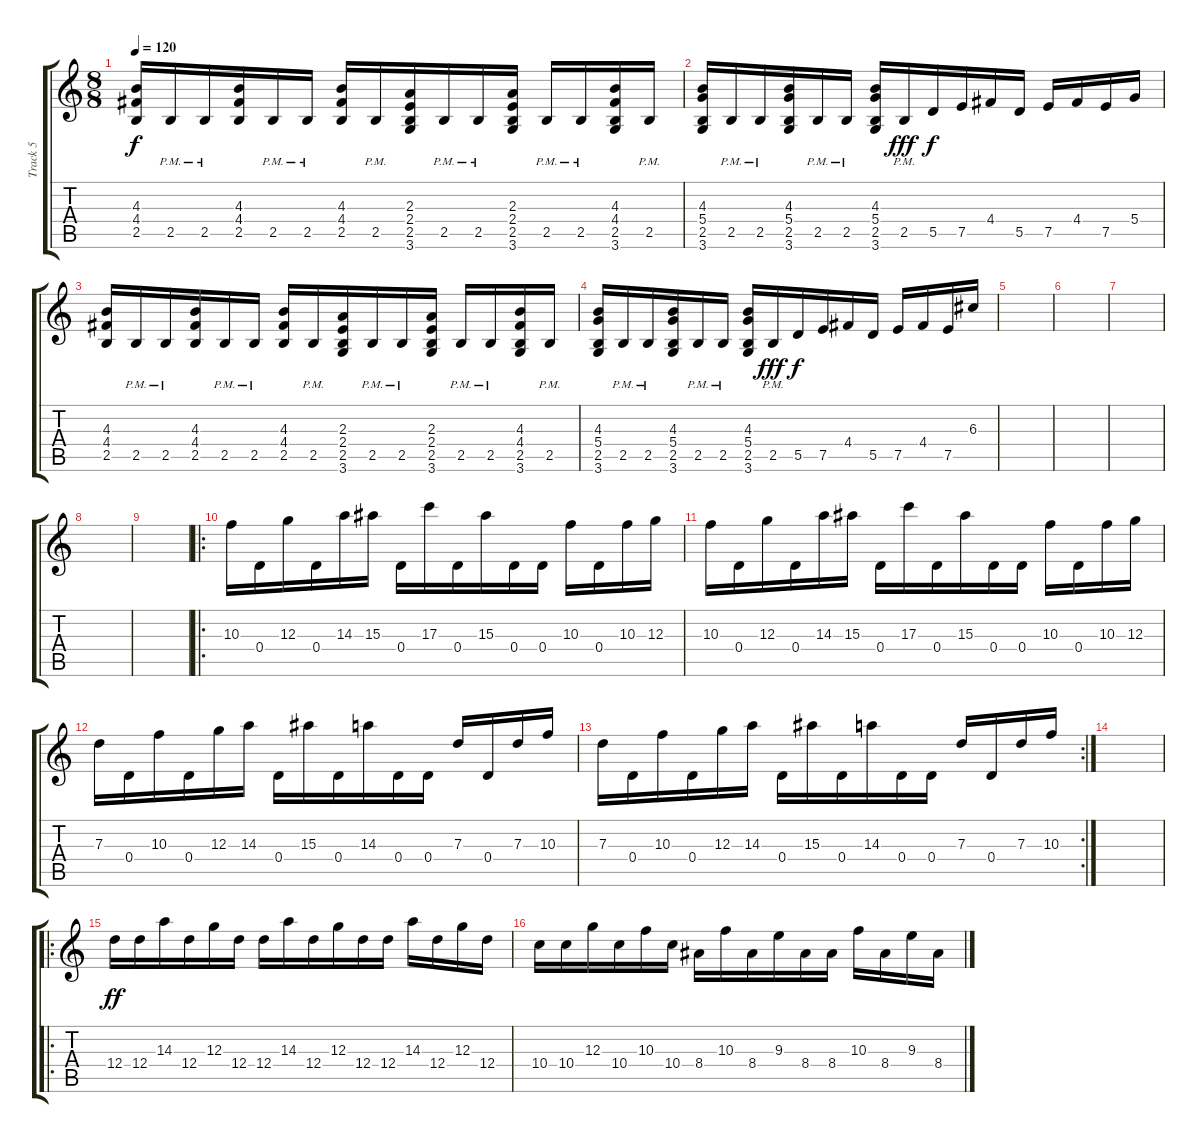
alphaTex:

\track ("Track 5" "Track 5") {instrument overdrivenguitar}
\staff {score tabs}
\tuning (E4 B3 G3 D3 A2 E2) {hide}
\ts (8 8)
\tempo 120
\clef g2
\ks c
(4.3 4.4 2.5).16{dy f} 2.5{pm}.16 2.5{pm}.16 (4.3 4.4 2.5).16 2.5{pm}.16 2.5{pm}.16 (4.3 4.4 2.5).16 2.5{pm}.16 (2.3 2.4 2.5 3.6).16 2.5{pm}.16 2.5{pm}.16 (2.3 2.4 2.5 3.6).16 2.5{pm}.16 2.5{pm}.16 (4.3 4.4 2.5 3.6).16 2.5{pm}.16 |
(4.3 5.4 2.5 3.6).16 2.5{pm}.16 2.5{pm}.16 (4.3 5.4 2.5 3.6).16 2.5{pm}.16 2.5{pm}.16 (4.3 5.4 2.5 3.6).16 2.5{pm}.16{dy fff} 5.5.16{dy f} 7.5.16 4.4.16 5.5.16 7.5.16 4.4.16 7.5.16 5.4.16 |
(4.3 4.4 2.5).16 2.5{pm}.16 2.5{pm}.16 (4.3 4.4 2.5).16 2.5{pm}.16 2.5{pm}.16 (4.3 4.4 2.5).16 2.5{pm}.16 (2.3 2.4 2.5 3.6).16 2.5{pm}.16 2.5{pm}.16 (2.3 2.4 2.5 3.6).16 2.5{pm}.16 2.5{pm}.16 (4.3 4.4 2.5 3.6).16 2.5{pm}.16 |
(4.3 5.4 2.5 3.6).16 2.5{pm}.16 2.5{pm}.16 (4.3 5.4 2.5 3.6).16 2.5{pm}.16 2.5{pm}.16 (4.3 5.4 2.5 3.6).16 2.5{pm}.16{dy fff} 5.5.16{dy f} 7.5.16 4.4.16 5.5.16 7.5.16 4.4.16 7.5.16 6.3.16 |
|
|
|
|
|
\ro
10.3.16 0.4.16 12.3.16 0.4.16 14.3.16 15.3.16 0.4.16 17.3.16 0.4.16 15.3.16 0.4.16 0.4.16 10.3.16 0.4.16 10.3.16 12.3.16 |
10.3.16 0.4.16 12.3.16 0.4.16 14.3.16 15.3.16 0.4.16 17.3.16 0.4.16 15.3.16 0.4.16 0.4.16 10.3.16 0.4.16 10.3.16 12.3.16 |
7.3.16 0.4.16 10.3.16 0.4.16 12.3.16 14.3.16 0.4.16 15.3.16 0.4.16 14.3.16 0.4.16 0.4.16 7.3.16 0.4.16 7.3.16 10.3.16 |
\rc 2
7.3.16 0.4.16 10.3.16 0.4.16 12.3.16 14.3.16 0.4.16 15.3.16 0.4.16 14.3.16 0.4.16 0.4.16 7.3.16 0.4.16 7.3.16 10.3.16 |
|
\ro
12.4.16{dy ff} 12.4.16 14.3.16 12.4.16 12.3.16 12.4.16 12.4.16 14.3.16 12.4.16 12.3.16 12.4.16 12.4.16 14.3.16 12.4.16 12.3.16 12.4.16 |
10.4.16 10.4.16 12.3.16 10.4.16 10.3.16 10.4.16 8.4.16 10.3.16 8.4.16 9.3.16 8.4.16 8.4.16 10.3.16 8.4.16 9.3.16 8.4.16
